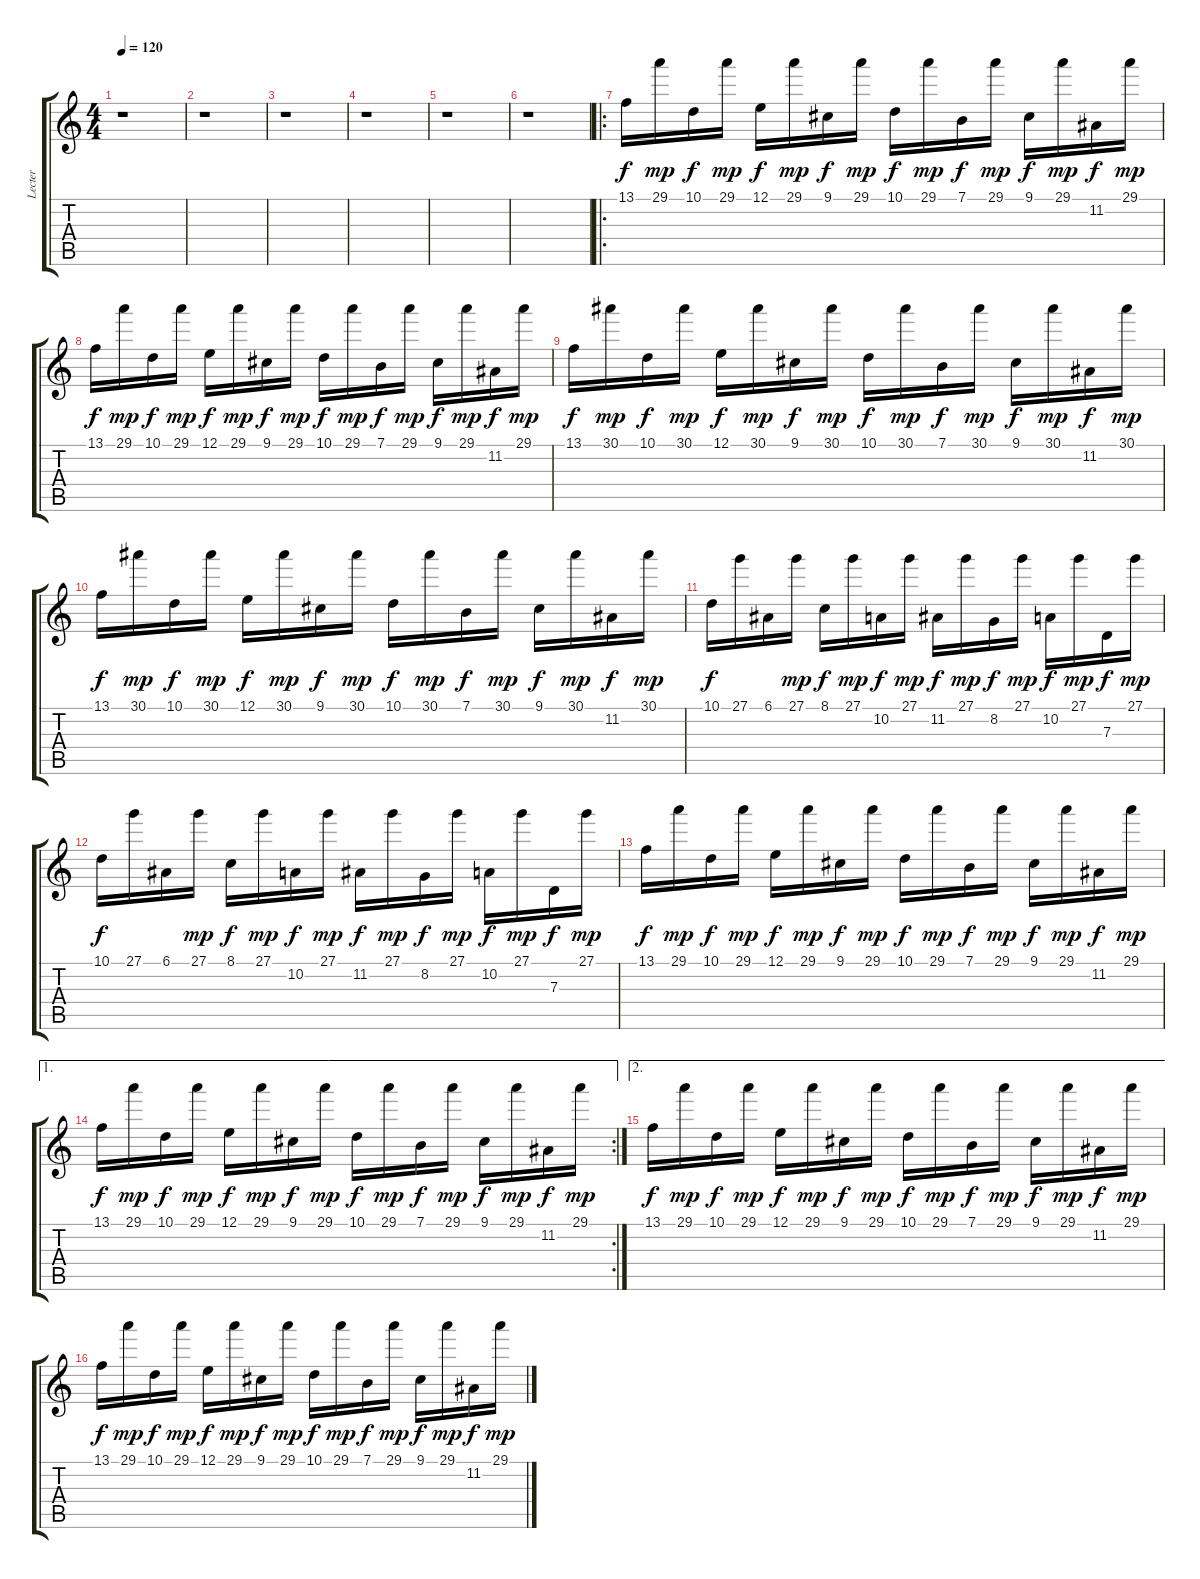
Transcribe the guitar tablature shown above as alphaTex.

\track ("Lecter" "Lecter") {instrument stringensemble1}
\staff {score tabs}
\tuning (E4 B3 G3 D3 A2 E2) {hide}
\ts (4 4)
\tempo 120
\clef g2
\ks c
r.1{dy f} |
r.1 |
r.1 |
r.1 |
r.1 |
r.1 |
\ro
13.1.16{balance 6 instrument stringensemble1} 29.1.16{dy mp} 10.1.16{dy f} 29.1.16{dy mp} 12.1.16{dy f} 29.1.16{dy mp} 9.1.16{dy f} 29.1.16{dy mp} 10.1.16{dy f} 29.1.16{dy mp} 7.1.16{dy f} 29.1.16{dy mp} 9.1.16{dy f} 29.1.16{dy mp} 11.2.16{dy f} 29.1.16{dy mp} |
13.1.16{dy f} 29.1.16{dy mp} 10.1.16{dy f} 29.1.16{dy mp} 12.1.16{dy f} 29.1.16{dy mp} 9.1.16{dy f} 29.1.16{dy mp} 10.1.16{dy f} 29.1.16{dy mp} 7.1.16{dy f} 29.1.16{dy mp} 9.1.16{dy f} 29.1.16{dy mp} 11.2.16{dy f} 29.1.16{dy mp} |
13.1.16{dy f} 30.1.16{dy mp} 10.1.16{dy f} 30.1.16{dy mp} 12.1.16{dy f} 30.1.16{dy mp} 9.1.16{dy f} 30.1.16{dy mp} 10.1.16{dy f} 30.1.16{dy mp} 7.1.16{dy f} 30.1.16{dy mp} 9.1.16{dy f} 30.1.16{dy mp} 11.2.16{dy f} 30.1.16{dy mp} |
13.1.16{dy f} 30.1.16{dy mp} 10.1.16{dy f} 30.1.16{dy mp} 12.1.16{dy f} 30.1.16{dy mp} 9.1.16{dy f} 30.1.16{dy mp} 10.1.16{dy f} 30.1.16{dy mp} 7.1.16{dy f} 30.1.16{dy mp} 9.1.16{dy f} 30.1.16{dy mp} 11.2.16{dy f} 30.1.16{dy mp} |
10.1.16{dy f} 27.1.16 6.1.16 27.1.16{dy mp} 8.1.16{dy f} 27.1.16{dy mp} 10.2.16{dy f} 27.1.16{dy mp} 11.2.16{dy f} 27.1.16{dy mp} 8.2.16{dy f} 27.1.16{dy mp} 10.2.16{dy f} 27.1.16{dy mp} 7.3.16{dy f} 27.1.16{dy mp} |
10.1.16{dy f} 27.1.16 6.1.16 27.1.16{dy mp} 8.1.16{dy f} 27.1.16{dy mp} 10.2.16{dy f} 27.1.16{dy mp} 11.2.16{dy f} 27.1.16{dy mp} 8.2.16{dy f} 27.1.16{dy mp} 10.2.16{dy f} 27.1.16{dy mp} 7.3.16{dy f} 27.1.16{dy mp} |
13.1.16{dy f} 29.1.16{dy mp} 10.1.16{dy f} 29.1.16{dy mp} 12.1.16{dy f} 29.1.16{dy mp} 9.1.16{dy f} 29.1.16{dy mp} 10.1.16{dy f} 29.1.16{dy mp} 7.1.16{dy f} 29.1.16{dy mp} 9.1.16{dy f} 29.1.16{dy mp} 11.2.16{dy f} 29.1.16{dy mp} |
\ae 1
\rc 2
13.1.16{dy f} 29.1.16{dy mp} 10.1.16{dy f} 29.1.16{dy mp} 12.1.16{dy f} 29.1.16{dy mp} 9.1.16{dy f} 29.1.16{dy mp} 10.1.16{dy f} 29.1.16{dy mp} 7.1.16{dy f} 29.1.16{dy mp} 9.1.16{dy f} 29.1.16{dy mp} 11.2.16{dy f} 29.1.16{dy mp} |
\ae 2
13.1.16{dy f} 29.1.16{dy mp} 10.1.16{dy f} 29.1.16{dy mp} 12.1.16{dy f} 29.1.16{dy mp} 9.1.16{dy f} 29.1.16{dy mp} 10.1.16{dy f} 29.1.16{dy mp} 7.1.16{dy f} 29.1.16{dy mp} 9.1.16{dy f} 29.1.16{dy mp} 11.2.16{dy f} 29.1.16{dy mp} |
13.1.16{dy f balance 6 instrument stringensemble1} 29.1.16{dy mp} 10.1.16{dy f} 29.1.16{dy mp} 12.1.16{dy f} 29.1.16{dy mp} 9.1.16{dy f} 29.1.16{dy mp} 10.1.16{dy f} 29.1.16{dy mp} 7.1.16{dy f} 29.1.16{dy mp} 9.1.16{dy f} 29.1.16{dy mp} 11.2.16{dy f} 29.1.16{dy mp}
